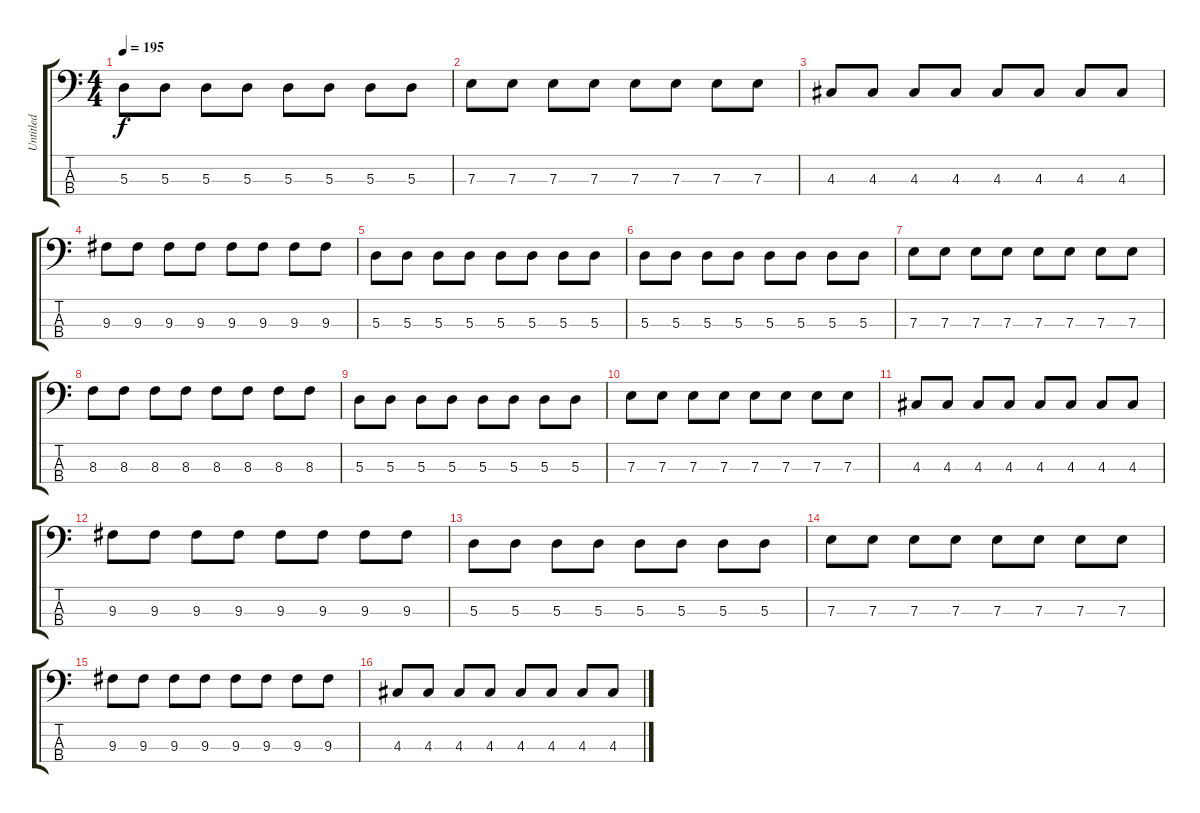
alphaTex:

\track ("Untitled" "Untitled") {instrument electricbassfinger}
\staff {score tabs}
\tuning (G2 D2 A1 E1) {hide}
\ts (4 4)
\tempo 195
\clef f4
\ks c
5.3.8{dy f} 5.3.8 5.3.8 5.3.8 5.3.8 5.3.8 5.3.8 5.3.8 |
7.3.8 7.3.8 7.3.8 7.3.8 7.3.8 7.3.8 7.3.8 7.3.8 |
4.3.8 4.3.8 4.3.8 4.3.8 4.3.8 4.3.8 4.3.8 4.3.8 |
9.3.8 9.3.8 9.3.8 9.3.8 9.3.8 9.3.8 9.3.8 9.3.8 |
5.3.8 5.3.8 5.3.8 5.3.8 5.3.8 5.3.8 5.3.8 5.3.8 |
5.3.8 5.3.8 5.3.8 5.3.8 5.3.8 5.3.8 5.3.8 5.3.8 |
7.3.8 7.3.8 7.3.8 7.3.8 7.3.8 7.3.8 7.3.8 7.3.8 |
8.3.8 8.3.8 8.3.8 8.3.8 8.3.8 8.3.8 8.3.8 8.3.8 |
5.3.8 5.3.8 5.3.8 5.3.8 5.3.8 5.3.8 5.3.8 5.3.8 |
7.3.8 7.3.8 7.3.8 7.3.8 7.3.8 7.3.8 7.3.8 7.3.8 |
4.3.8 4.3.8 4.3.8 4.3.8 4.3.8 4.3.8 4.3.8 4.3.8 |
9.3.8 9.3.8 9.3.8 9.3.8 9.3.8 9.3.8 9.3.8 9.3.8 |
5.3.8 5.3.8 5.3.8 5.3.8 5.3.8 5.3.8 5.3.8 5.3.8 |
7.3.8 7.3.8 7.3.8 7.3.8 7.3.8 7.3.8 7.3.8 7.3.8 |
9.3.8 9.3.8 9.3.8 9.3.8 9.3.8 9.3.8 9.3.8 9.3.8 |
4.3.8 4.3.8 4.3.8 4.3.8 4.3.8 4.3.8 4.3.8 4.3.8
